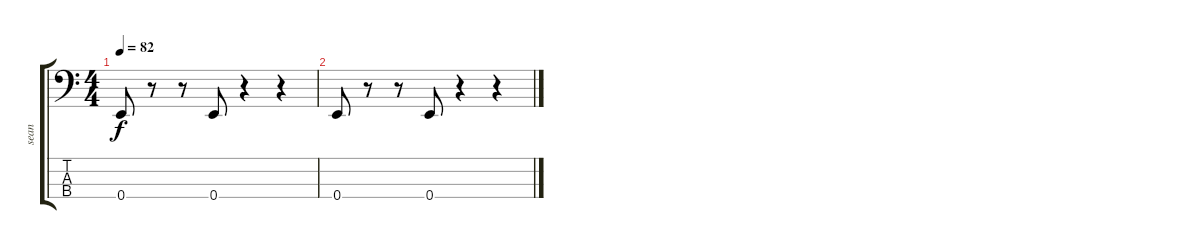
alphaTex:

\track ("sean" "sean") {instrument electricbassfinger}
\staff {score tabs}
\tuning (G2 D2 A1 E1) {hide}
\ts (4 4)
\tempo 82
\clef f4
\ks c
0.4.8{dy f} r.8 r.8 0.4.8 r.4 r.4 |
0.4.8 r.8 r.8 0.4.8 r.4 r.4
